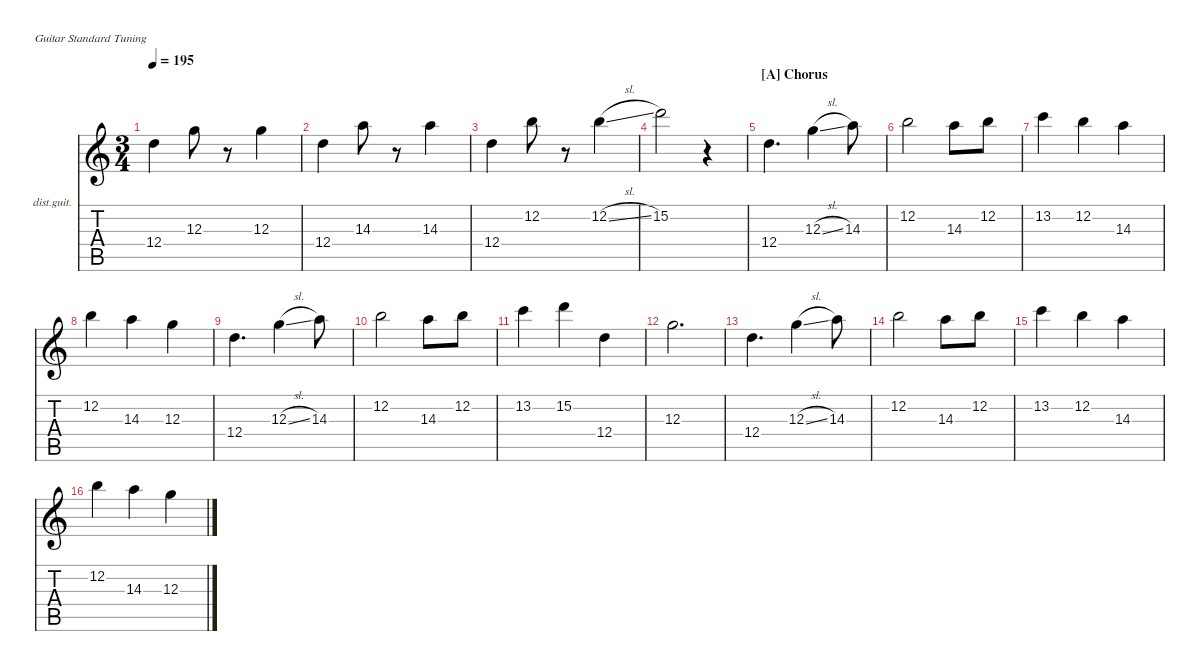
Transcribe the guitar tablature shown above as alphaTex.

\hideDynamics
\bracketExtendMode nobrackets
\firstSystemTrackNameOrientation horizontal
\track ("Lead Guitar" "dist.guit.") {instrument distortionguitar}
\staff {score tabs}
\tuning (E4 B3 G3 D3 A2 E2)
\ts (3 4)
\tempo 195
\clef g2
\ks aminor
12.4.4{dy mf beam Down} 12.3.8{beam Down} r.8{beam Down} 12.3.4{beam Down} |
12.4.4{beam Down} 14.3.8{beam Down} r.8{beam Down} 14.3.4{beam Down} |
12.4.4{beam Down} 12.2.8{beam Down} r.8{beam Down} 12.2{sl}.4{beam Down} |
15.2.2{beam Down} r.4{beam Down} |
\section ("A" "Chorus")
12.4.4{d beam Down} 12.3{sl}.4{beam Down} 14.3.8{beam Down} |
12.2.2{beam Down} 14.3.8{beam Down} 12.2.8{beam Down} |
13.2.4{beam Down} 12.2.4{beam Down} 14.3.4{beam Down} |
12.2.4{beam Down} 14.3.4{beam Down} 12.3.4{beam Down} |
12.4.4{d beam Down} 12.3{sl}.4{beam Down} 14.3.8{beam Down} |
12.2.2{beam Down} 14.3.8{beam Down} 12.2.8{beam Down} |
13.2.4{beam Down} 15.2.4{beam Down} 12.4.4{beam Down} |
12.3.2{d beam Down} |
12.4.4{d beam Down} 12.3{sl}.4{beam Down} 14.3.8{beam Down} |
12.2.2{beam Down} 14.3.8{beam Down} 12.2.8{beam Down} |
13.2.4{beam Down} 12.2.4{beam Down} 14.3.4{beam Down} |
12.2.4{beam Down} 14.3.4{beam Down} 12.3.4{beam Down}
